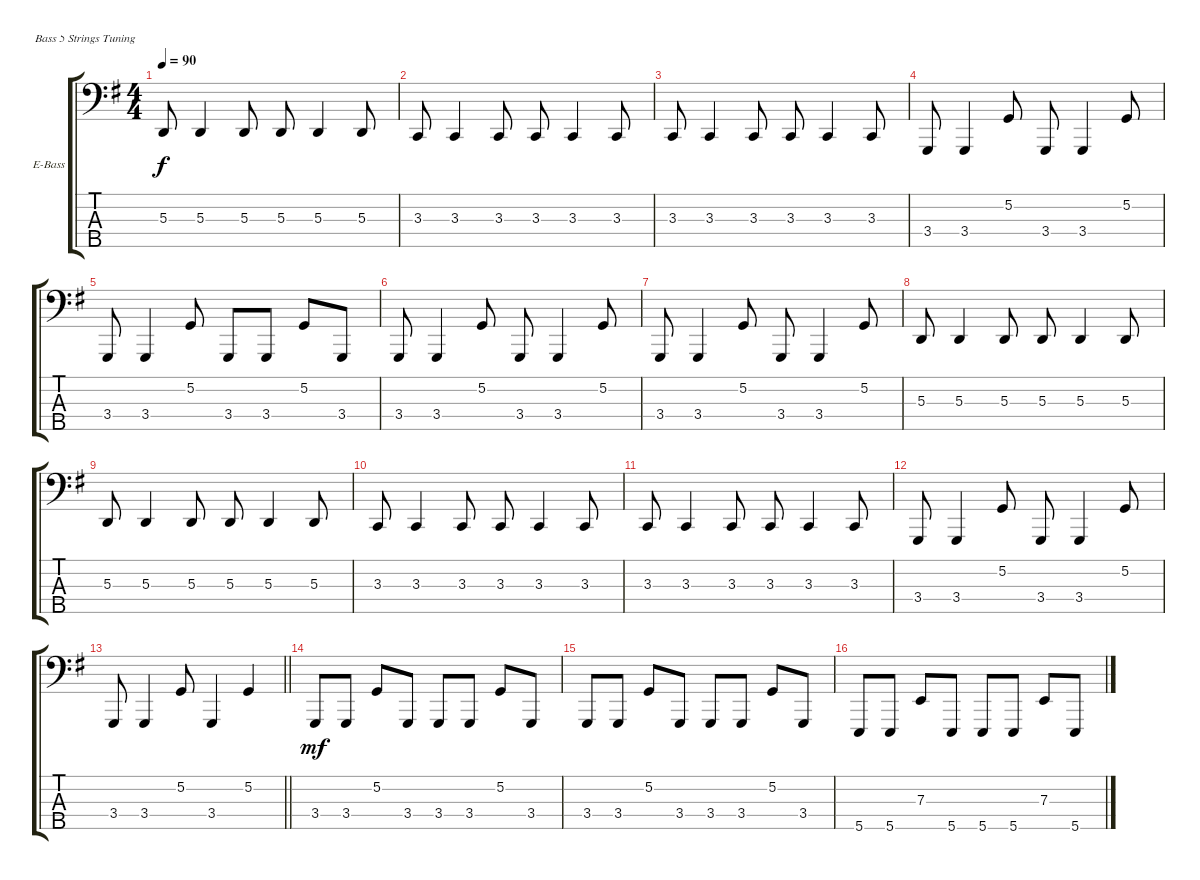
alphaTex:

\defaultSystemsLayout 4
\bracketExtendMode groupsimilarinstruments
\firstSystemTrackNameOrientation horizontal
\otherSystemsTrackNameOrientation horizontal
\track ("Electric Bass" "E-Bass") {instrument electricbassfinger}
\staff {score tabs}
\tuning (G2 D2 A1 E1 B0)
\displaytranspose 0
\ts (4 4)
\tempo 90
\clef f4
\ks g
5.3.8{dy f} 5.3.4 5.3.8 5.3.8 5.3.4 5.3.8 |
3.3.8 3.3.4 3.3.8 3.3.8 3.3.4 3.3.8 |
3.3.8 3.3.4 3.3.8 3.3.8 3.3.4 3.3.8 |
3.4.8 3.4.4 5.2.8 3.4.8 3.4.4 5.2.8 |
3.4.8 3.4.4 5.2.8 3.4.8 3.4.8 5.2.8 3.4.8 |
3.4.8 3.4.4 5.2.8 3.4.8 3.4.4 5.2.8 |
3.4.8 3.4.4 5.2.8 3.4.8 3.4.4 5.2.8 |
5.3.8 5.3.4 5.3.8 5.3.8 5.3.4 5.3.8 |
5.3.8 5.3.4 5.3.8 5.3.8 5.3.4 5.3.8 |
3.3.8 3.3.4 3.3.8 3.3.8 3.3.4 3.3.8 |
3.3.8 3.3.4 3.3.8 3.3.8 3.3.4 3.3.8 |
3.4.8 3.4.4 5.2.8 3.4.8 3.4.4 5.2.8 |
\barLineRight lightlight
3.4.8 3.4.4 5.2.8 3.4.4 5.2.4 |
3.4.8{dy mf} 3.4.8 5.2.8 3.4.8 3.4.8 3.4.8 5.2.8 3.4.8 |
3.4.8 3.4.8 5.2.8 3.4.8 3.4.8 3.4.8 5.2.8 3.4.8 |
5.5.8 5.5.8 7.3.8 5.5.8 5.5.8 5.5.8 7.3.8 5.5.8
